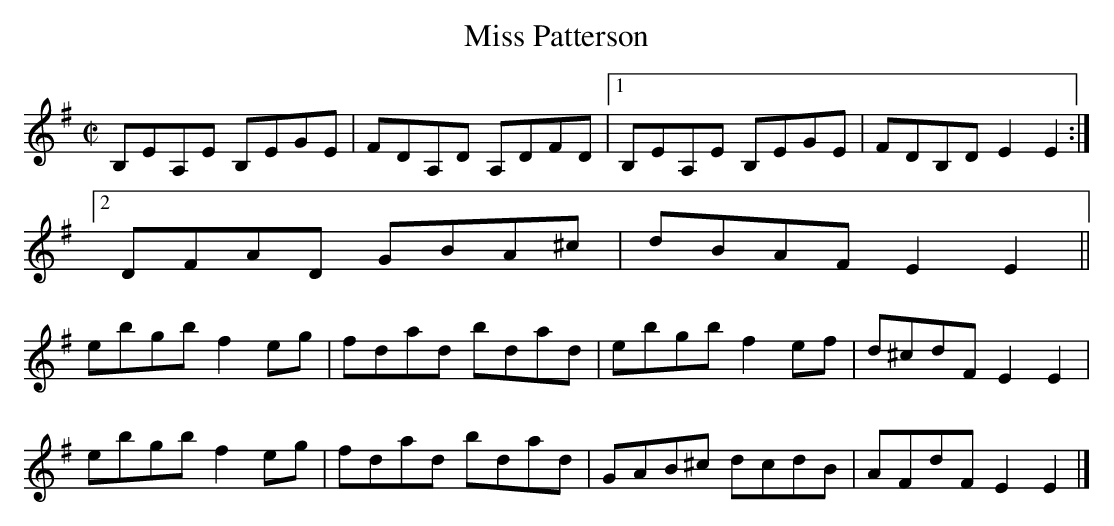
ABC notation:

X:1
T: Miss Patterson
M: C|
L: 1/8
K: Em
B,EA,E B,EGE| FDA,D A,DFD|1 B,EA,E B,EGE|FDB,D E2 E2:|2
DFAD GBA^c| dBAF E2 E2||
ebgb  f2 eg | fdad  bdad | ebgb  f2 ef | d^cdF E2 E2 |
ebgb  f2 eg | fdad  bdad | GAB^c dcdB  |  AFdF E2 E2 |]
